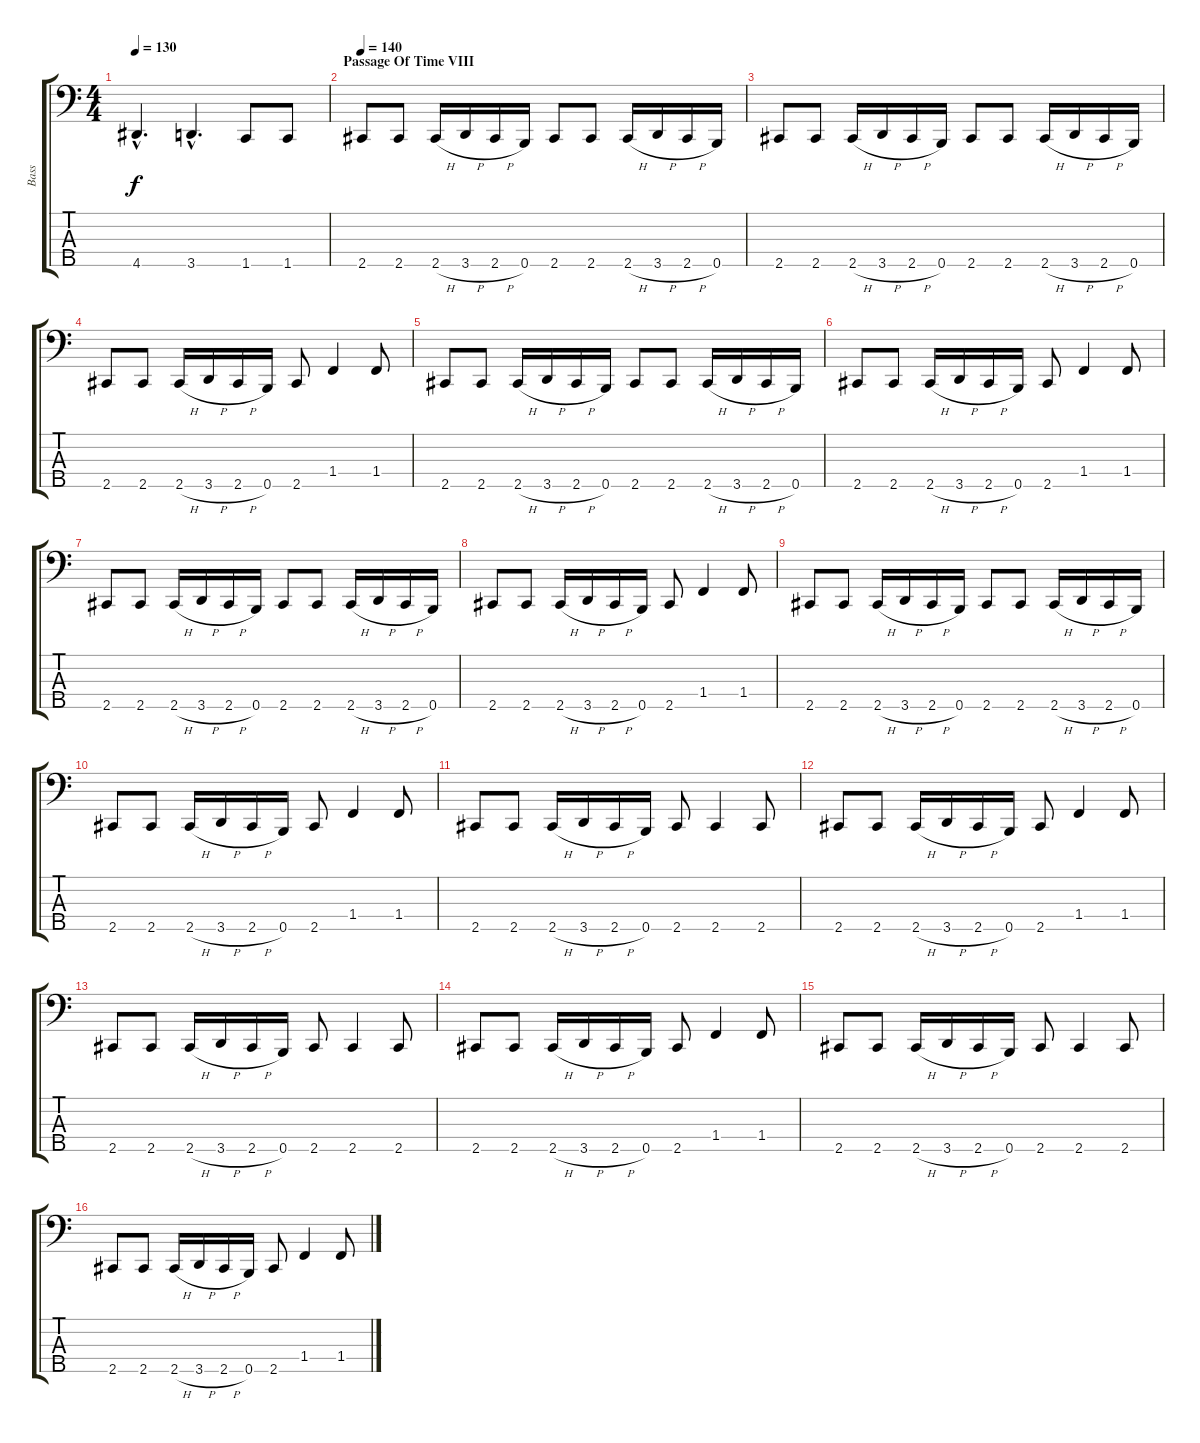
\track ("Bass" "Bass") {instrument electricbasspick}
\staff {score tabs}
\tuning (G2 D2 A1 E1 B0) {hide}
\ts (4 4)
\tempo 130
\clef f4
\ks c
4.5{hac}.4{d dy f} 3.5{hac}.4{d} 1.5.8 1.5.8 |
\section ("" "Passage Of Time VIII")
\tempo 140
2.5.8 2.5.8 2.5{h}.16 3.5{h}.16 2.5{h}.16 0.5.16 2.5.8 2.5.8 2.5{h}.16 3.5{h}.16 2.5{h}.16 0.5.16 |
2.5.8 2.5.8 2.5{h}.16 3.5{h}.16 2.5{h}.16 0.5.16 2.5.8 2.5.8 2.5{h}.16 3.5{h}.16 2.5{h}.16 0.5.16 |
2.5.8 2.5.8 2.5{h}.16 3.5{h}.16 2.5{h}.16 0.5.16 2.5.8 1.4.4 1.4.8 |
2.5.8 2.5.8 2.5{h}.16 3.5{h}.16 2.5{h}.16 0.5.16 2.5.8 2.5.8 2.5{h}.16 3.5{h}.16 2.5{h}.16 0.5.16 |
2.5.8 2.5.8 2.5{h}.16 3.5{h}.16 2.5{h}.16 0.5.16 2.5.8 1.4.4 1.4.8 |
2.5.8 2.5.8 2.5{h}.16 3.5{h}.16 2.5{h}.16 0.5.16 2.5.8 2.5.8 2.5{h}.16 3.5{h}.16 2.5{h}.16 0.5.16 |
2.5.8 2.5.8 2.5{h}.16 3.5{h}.16 2.5{h}.16 0.5.16 2.5.8 1.4.4 1.4.8 |
2.5.8 2.5.8 2.5{h}.16 3.5{h}.16 2.5{h}.16 0.5.16 2.5.8 2.5.8 2.5{h}.16 3.5{h}.16 2.5{h}.16 0.5.16 |
2.5.8 2.5.8 2.5{h}.16 3.5{h}.16 2.5{h}.16 0.5.16 2.5.8 1.4.4 1.4.8 |
\section ("" "")
2.5.8 2.5.8 2.5{h}.16 3.5{h}.16 2.5{h}.16 0.5.16 2.5.8 2.5.4 2.5.8 |
2.5.8 2.5.8 2.5{h}.16 3.5{h}.16 2.5{h}.16 0.5.16 2.5.8 1.4.4 1.4.8 |
2.5.8 2.5.8 2.5{h}.16 3.5{h}.16 2.5{h}.16 0.5.16 2.5.8 2.5.4 2.5.8 |
2.5.8 2.5.8 2.5{h}.16 3.5{h}.16 2.5{h}.16 0.5.16 2.5.8 1.4.4 1.4.8 |
2.5.8 2.5.8 2.5{h}.16 3.5{h}.16 2.5{h}.16 0.5.16 2.5.8 2.5.4 2.5.8 |
2.5.8 2.5.8 2.5{h}.16 3.5{h}.16 2.5{h}.16 0.5.16 2.5.8 1.4.4 1.4.8
